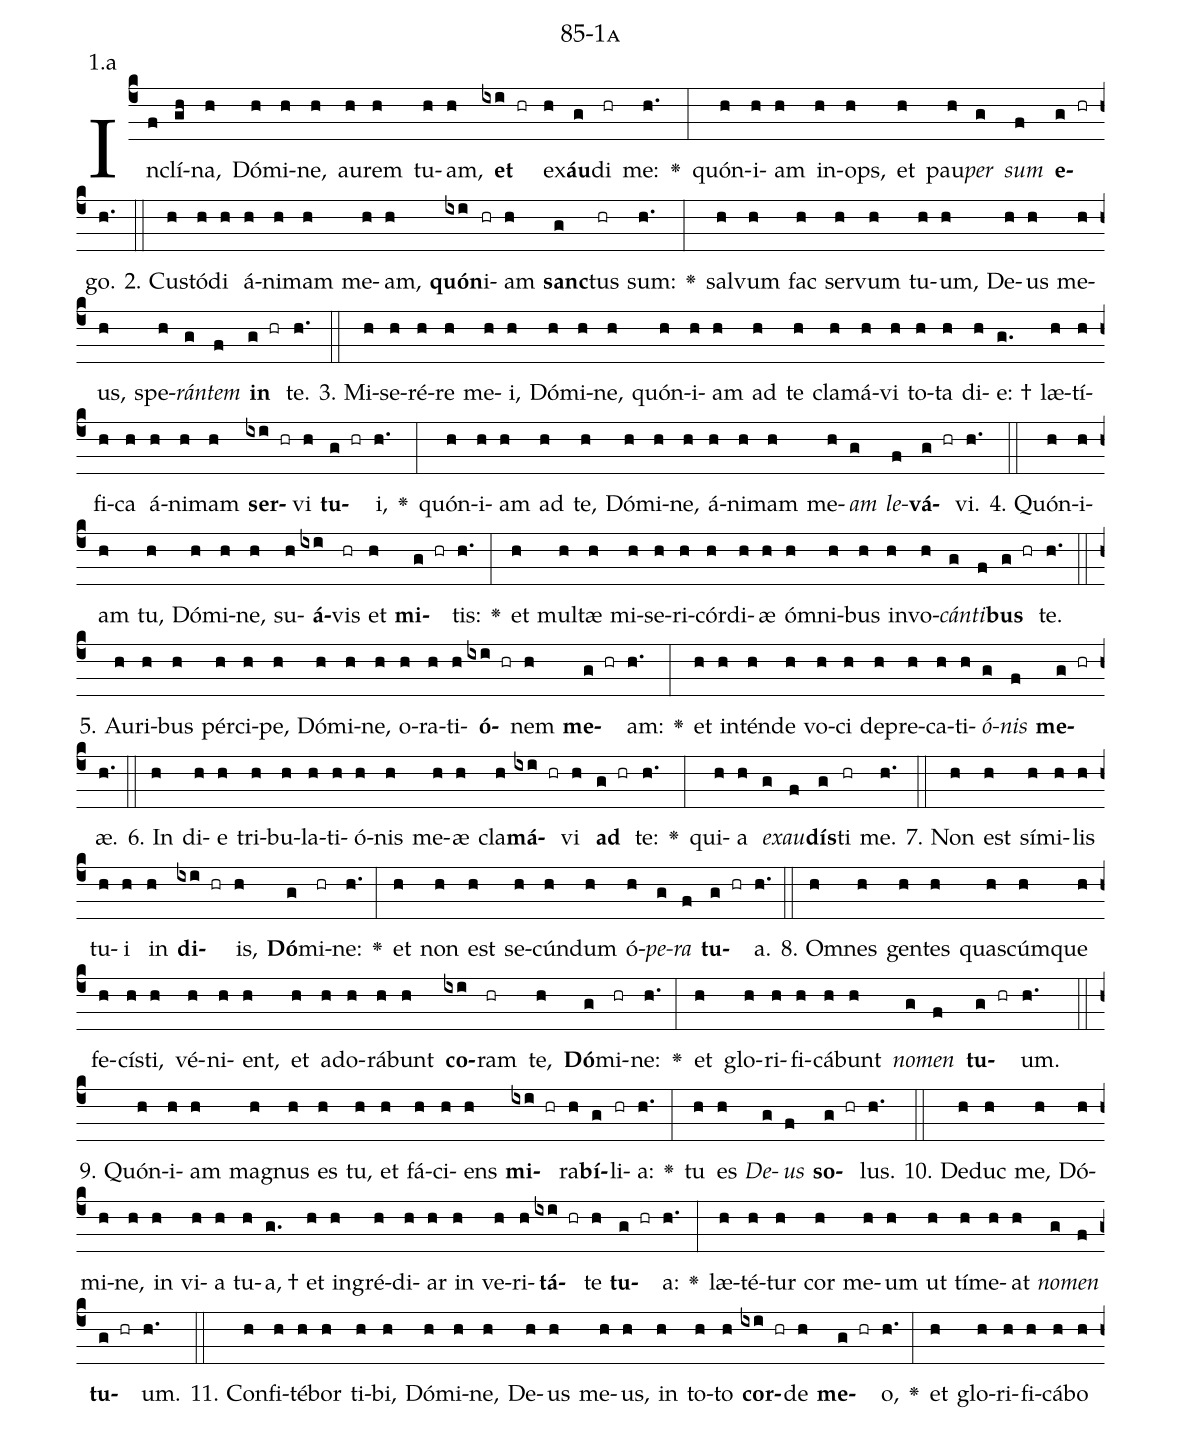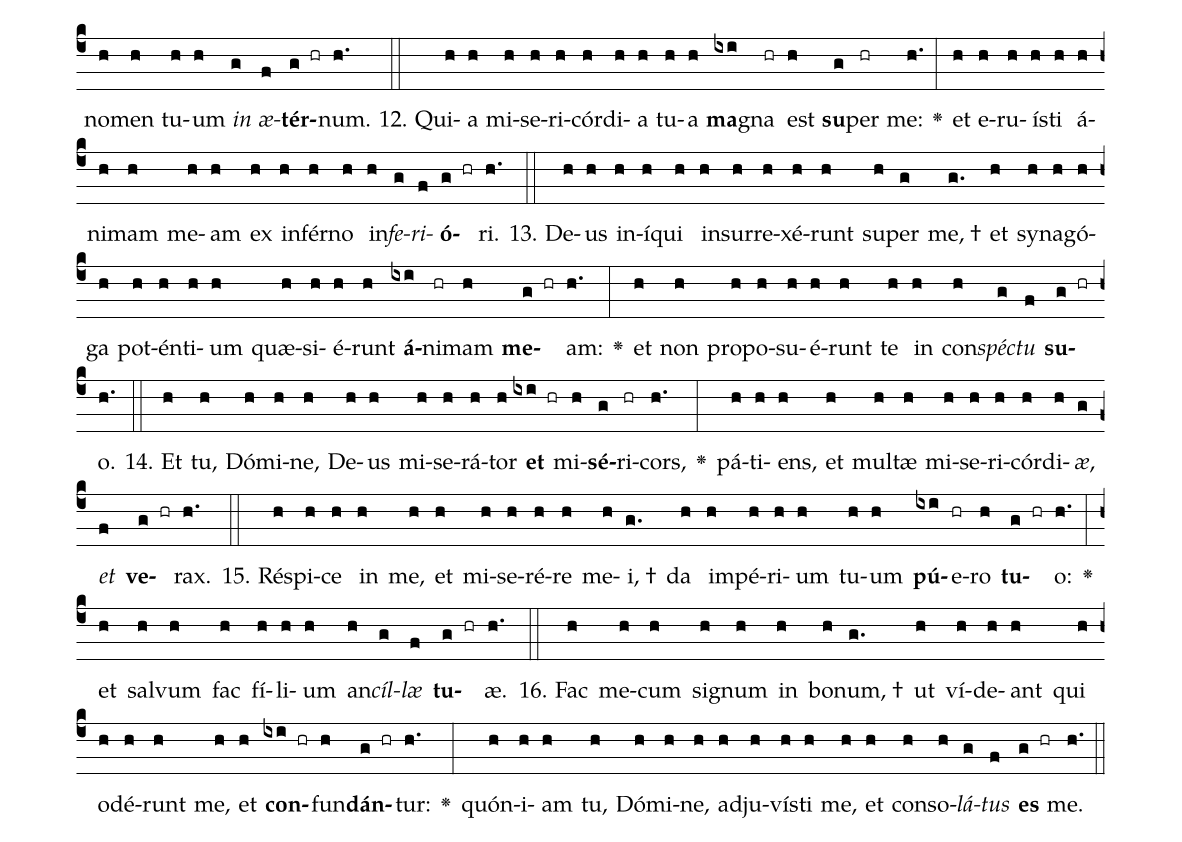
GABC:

name: 85-1a;
annotation: 1.a;
%%
(c4)In(f)clí(gh)na,(h) Dó(h)mi(h)ne,(h) au(h)rem(h) tu(h)am,(h) <b>et</b>(ixi hr) ex(h)<b>áu</b>(g)di(hr) me:(h.) <v>\greheightstar</v>(:) quón(h)i(h)am(h) in(h)ops,(h) et(h) pau(h)<i>per</i>(g) <i>sum</i>(f) <b>e</b>(g hr)go.(h.) (::)
2. Cus(h)tó(h)di(h) á(h)ni(h)mam(h) me(h)am,(h) <b>quón</b>(ixi)i(hr)am(h) <b>sanc</b>(g)tus(hr) sum:(h.) <v>\greheightstar</v>(:) sal(h)vum(h) fac(h) ser(h)vum(h) tu(h)um,(h) De(h)us(h) me(h)us,(h) spe(h)<i>rán</i>(g)<i>tem</i>(f) <b>in</b>(g hr) te.(h.) (::)
3. Mi(h)se(h)ré(h)re(h) me(h)i,(h) Dó(h)mi(h)ne,(h) quón(h)i(h)am(h) ad(h) te(h) cla(h)má(h)vi(h) to(h)ta(h) di(h)e: †(g.) læ(h)tí(h)fi(h)ca(h) á(h)ni(h)mam(h) <b>ser</b>(ixi hr)vi(h) <b>tu</b>(g hr)i,(h.) <v>\greheightstar</v>(:) quón(h)i(h)am(h) ad(h) te,(h) Dó(h)mi(h)ne,(h) á(h)ni(h)mam(h) me(h)<i>am</i>(g) <i>le</i>(f)<b>vá</b>(g hr)vi.(h.) (::)
4. Quón(h)i(h)am(h) tu,(h) Dó(h)mi(h)ne,(h) su(h)<b>á</b>(ixi)vis(hr) et(h) <b>mi</b>(g hr)tis:(h.) <v>\greheightstar</v>(:) et(h) mul(h)tæ(h) mi(h)se(h)ri(h)cór(h)di(h)æ(h) óm(h)ni(h)bus(h) in(h)vo(h)<i>cán</i>(g)<i>ti</i>(f)<b>bus</b>(g hr) te.(h.) (::)
5. Au(h)ri(h)bus(h) pér(h)ci(h)pe,(h) Dó(h)mi(h)ne,(h) o(h)ra(h)ti(h)<b>ó</b>(ixi hr)nem(h) <b>me</b>(g hr)am:(h.) <v>\greheightstar</v>(:) et(h) in(h)tén(h)de(h) vo(h)ci(h) de(h)pre(h)ca(h)ti(h)<i>ó</i>(g)<i>nis</i>(f) <b>me</b>(g hr)æ.(h.) (::)
6. In(h) di(h)e(h) tri(h)bu(h)la(h)ti(h)ó(h)nis(h) me(h)æ(h) cla(h)<b>má</b>(ixi hr)vi(h) <b>ad</b>(g hr) te:(h.) <v>\greheightstar</v>(:) qui(h)a(h) <i>ex</i>(g)<i>au</i>(f)<b>dís</b>(g)ti(hr) me.(h.) (::)
7. Non(h) est(h) sí(h)mi(h)lis(h) tu(h)i(h) in(h) <b>di</b>(ixi hr)is,(h) <b>Dó</b>(g)mi(hr)ne:(h.) <v>\greheightstar</v>(:) et(h) non(h) est(h) se(h)cún(h)dum(h) ó(h)<i>pe</i>(g)<i>ra</i>(f) <b>tu</b>(g hr)a.(h.) (::)
8. Om(h)nes(h) gen(h)tes(h) quas(h)cúm(h)que(h) fe(h)cís(h)ti,(h) vé(h)ni(h)ent,(h) et(h) ad(h)o(h)rá(h)bunt(h) <b>co</b>(ixi)ram(hr) te,(h) <b>Dó</b>(g)mi(hr)ne:(h.) <v>\greheightstar</v>(:) et(h) glo(h)ri(h)fi(h)cá(h)bunt(h) <i>no</i>(g)<i>men</i>(f) <b>tu</b>(g hr)um.(h.) (::)
9. Quón(h)i(h)am(h) ma(h)gnus(h) es(h) tu,(h) et(h) fá(h)ci(h)ens(h) <b>mi</b>(ixi hr)ra(h)<b>bí</b>(g)li(hr)a:(h.) <v>\greheightstar</v>(:) tu(h) es(h) <i>De</i>(g)<i>us</i>(f) <b>so</b>(g hr)lus.(h.) (::)
10. De(h)duc(h) me,(h) Dó(h)mi(h)ne,(h) in(h) vi(h)a(h) tu(h)a, †(g.) et(h) in(h)gré(h)di(h)ar(h) in(h) ve(h)ri(h)<b>tá</b>(ixi hr)te(h) <b>tu</b>(g hr)a:(h.) <v>\greheightstar</v>(:) læ(h)té(h)tur(h) cor(h) me(h)um(h) ut(h) tí(h)me(h)at(h) <i>no</i>(g)<i>men</i>(f) <b>tu</b>(g hr)um.(h.) (::)
11. Con(h)fi(h)té(h)bor(h) ti(h)bi,(h) Dó(h)mi(h)ne,(h) De(h)us(h) me(h)us,(h) in(h) to(h)to(h) <b>cor</b>(ixi hr)de(h) <b>me</b>(g hr)o,(h.) <v>\greheightstar</v>(:) et(h) glo(h)ri(h)fi(h)cá(h)bo(h) no(h)men(h) tu(h)um(h) <i>in</i>(g) <i>æ</i>(f)<b>tér</b>(g hr)num.(h.) (::)
12. Qui(h)a(h) mi(h)se(h)ri(h)cór(h)di(h)a(h) tu(h)a(h) <b>ma</b>(ixi)gna(hr) est(h) <b>su</b>(g)per(hr) me:(h.) <v>\greheightstar</v>(:) et(h) e(h)ru(h)ís(h)ti(h) á(h)ni(h)mam(h) me(h)am(h) ex(h) in(h)fér(h)no(h) in(h)<i>fe</i>(g)<i>ri</i>(f)<b>ó</b>(g hr)ri.(h.) (::)
13. De(h)us(h) in(h)í(h)qui(h) in(h)sur(h)re(h)xé(h)runt(h) su(h)per(g) me, †(g.) et(h) sy(h)na(h)gó(h)ga(h) pot(h)én(h)ti(h)um(h) quæ(h)si(h)é(h)runt(h) <b>á</b>(ixi)ni(hr)mam(h) <b>me</b>(g hr)am:(h.) <v>\greheightstar</v>(:) et(h) non(h) pro(h)po(h)su(h)é(h)runt(h) te(h) in(h) con(h)<i>spéc</i>(g)<i>tu</i>(f) <b>su</b>(g hr)o.(h.) (::)
14. Et(h) tu,(h) Dó(h)mi(h)ne,(h) De(h)us(h) mi(h)se(h)rá(h)tor(h) <b>et</b>(ixi hr) mi(h)<b>sé</b>(g)ri(hr)cors,(h.) <v>\greheightstar</v>(:) pá(h)ti(h)ens,(h) et(h) mul(h)tæ(h) mi(h)se(h)ri(h)cór(h)di(h)<i>æ</i>,(g) <i>et</i>(f) <b>ve</b>(g hr)rax.(h.) (::)
15. Ré(h)spi(h)ce(h) in(h) me,(h) et(h) mi(h)se(h)ré(h)re(h) me(h)i, †(g.) da(h) im(h)pé(h)ri(h)um(h) tu(h)um(h) <b>pú</b>(ixi)e(hr)ro(h) <b>tu</b>(g hr)o:(h.) <v>\greheightstar</v>(:) et(h) sal(h)vum(h) fac(h) fí(h)li(h)um(h) an(h)<i>cíl</i>(g)<i>læ</i>(f) <b>tu</b>(g hr)æ.(h.) (::)
16. Fac(h) me(h)cum(h) si(h)gnum(h) in(h) bo(h)num, †(g.) ut(h) ví(h)de(h)ant(h) qui(h) o(h)dé(h)runt(h) me,(h) et(h) <b>con</b>(ixi hr)fun(h)<b>dán</b>(g hr)tur:(h.) <v>\greheightstar</v>(:) quón(h)i(h)am(h) tu,(h) Dó(h)mi(h)ne,(h) ad(h)ju(h)vís(h)ti(h) me,(h) et(h) con(h)so(h)<i>lá</i>(g)<i>tus</i>(f) <b>es</b>(g hr) me.(h.) (::)
